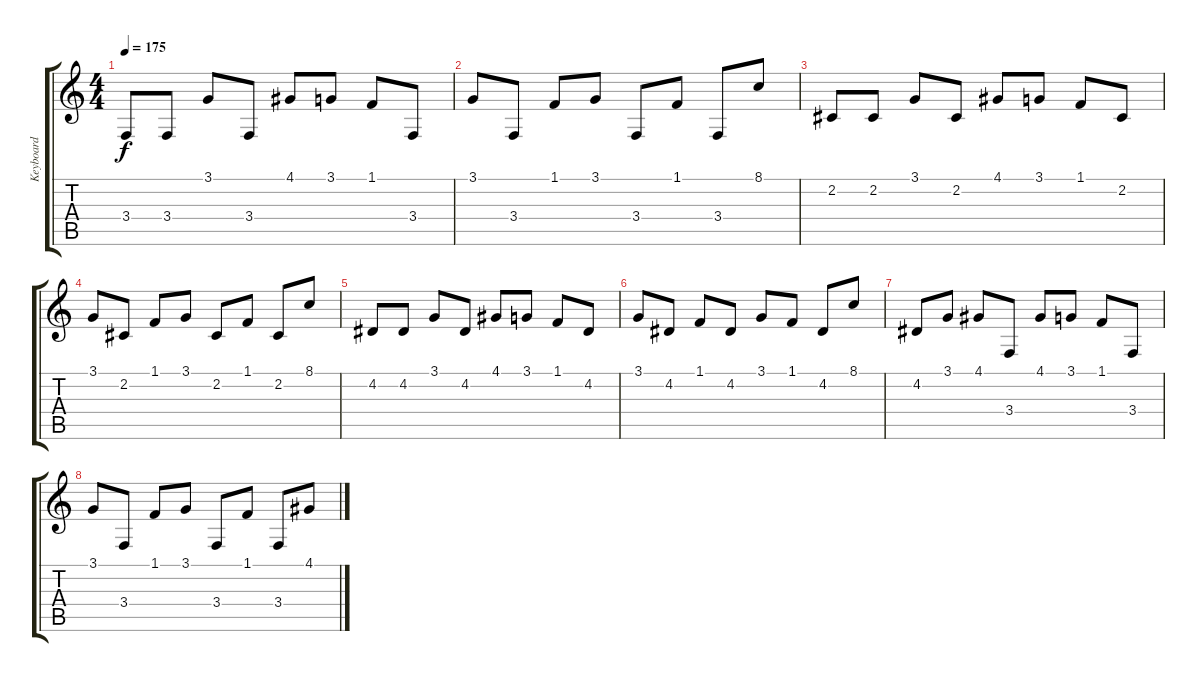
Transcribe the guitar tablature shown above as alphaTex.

\track ("Keyboard" "Keyboard") {instrument lead1square}
\staff {score tabs}
\tuning (E4 B3 G3 D3 A2 E2) {hide}
\ts (4 4)
\tempo 175
\clef g2
\ks c
3.4.8{dy f} 3.4.8 3.1.8 3.4.8 4.1.8 3.1.8 1.1.8 3.4.8 |
3.1.8 3.4.8 1.1.8 3.1.8 3.4.8 1.1.8 3.4.8 8.1.8 |
2.2.8 2.2.8 3.1.8 2.2.8 4.1.8 3.1.8 1.1.8 2.2.8 |
3.1.8 2.2.8 1.1.8 3.1.8 2.2.8 1.1.8 2.2.8 8.1.8 |
4.2.8 4.2.8 3.1.8 4.2.8 4.1.8 3.1.8 1.1.8 4.2.8 |
3.1.8 4.2.8 1.1.8 4.2.8 3.1.8 1.1.8 4.2.8 8.1.8 |
4.2.8 3.1.8 4.1.8 3.4.8 4.1.8 3.1.8 1.1.8 3.4.8 |
3.1.8 3.4.8 1.1.8 3.1.8 3.4.8 1.1.8 3.4.8 4.1.8
